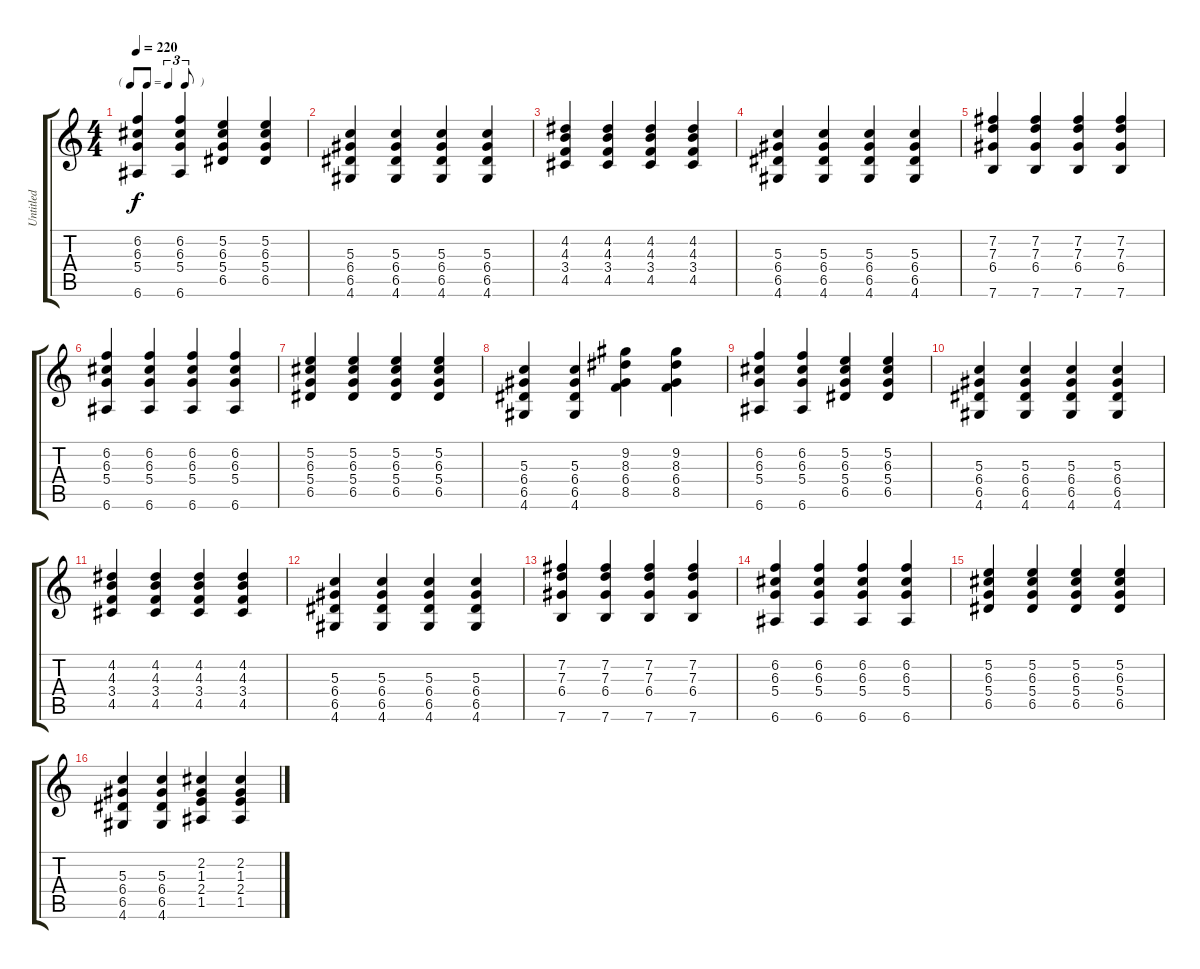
\track ("Untitled" "Untitled") {instrument acousticguitarnylon}
\staff {score tabs}
\tuning (E4 B3 G3 D3 A2 E2) {hide}
\ts (4 4)
\tf triplet8th
\tempo 220
\clef g2
\ks c
(6.2 6.3 5.4 6.6).4{dy f} (6.2 6.3 5.4 6.6).4 (5.2 6.3 5.4 6.5).4 (5.2 6.3 5.4 6.5).4 |
(5.3 6.4 6.5 4.6).4 (5.3 6.4 6.5 4.6).4 (5.3 6.4 6.5 4.6).4 (5.3 6.4 6.5 4.6).4 |
(4.2 4.3 3.4 4.5).4 (4.2 4.3 3.4 4.5).4 (4.2 4.3 3.4 4.5).4 (4.2 4.3 3.4 4.5).4 |
(5.3 6.4 6.5 4.6).4 (5.3 6.4 6.5 4.6).4 (5.3 6.4 6.5 4.6).4 (5.3 6.4 6.5 4.6).4 |
(7.2 7.3 6.4 7.6).4 (7.2 7.3 6.4 7.6).4 (7.2 7.3 6.4 7.6).4 (7.2 7.3 6.4 7.6).4 |
(6.2 6.3 5.4 6.6).4 (6.2 6.3 5.4 6.6).4 (6.2 6.3 5.4 6.6).4 (6.2 6.3 5.4 6.6).4 |
(5.2 6.3 5.4 6.5).4 (5.2 6.3 5.4 6.5).4 (5.2 6.3 5.4 6.5).4 (5.2 6.3 5.4 6.5).4 |
(5.3 6.4 6.5 4.6).4 (5.3 6.4 6.5 4.6).4 (9.2 8.3 6.4 8.5).4 (9.2 8.3 6.4 8.5).4 |
(6.2 6.3 5.4 6.6).4 (6.2 6.3 5.4 6.6).4 (5.2 6.3 5.4 6.5).4 (5.2 6.3 5.4 6.5).4 |
(5.3 6.4 6.5 4.6).4 (5.3 6.4 6.5 4.6).4 (5.3 6.4 6.5 4.6).4 (5.3 6.4 6.5 4.6).4 |
(4.2 4.3 3.4 4.5).4 (4.2 4.3 3.4 4.5).4 (4.2 4.3 3.4 4.5).4 (4.2 4.3 3.4 4.5).4 |
(5.3 6.4 6.5 4.6).4 (5.3 6.4 6.5 4.6).4 (5.3 6.4 6.5 4.6).4 (5.3 6.4 6.5 4.6).4 |
(7.2 7.3 6.4 7.6).4 (7.2 7.3 6.4 7.6).4 (7.2 7.3 6.4 7.6).4 (7.2 7.3 6.4 7.6).4 |
(6.2 6.3 5.4 6.6).4 (6.2 6.3 5.4 6.6).4 (6.2 6.3 5.4 6.6).4 (6.2 6.3 5.4 6.6).4 |
(5.2 6.3 5.4 6.5).4 (5.2 6.3 5.4 6.5).4 (5.2 6.3 5.4 6.5).4 (5.2 6.3 5.4 6.5).4 |
(5.3 6.4 6.5 4.6).4 (5.3 6.4 6.5 4.6).4 (2.2 1.3 2.4 1.5).4 (2.2 1.3 2.4 1.5).4
